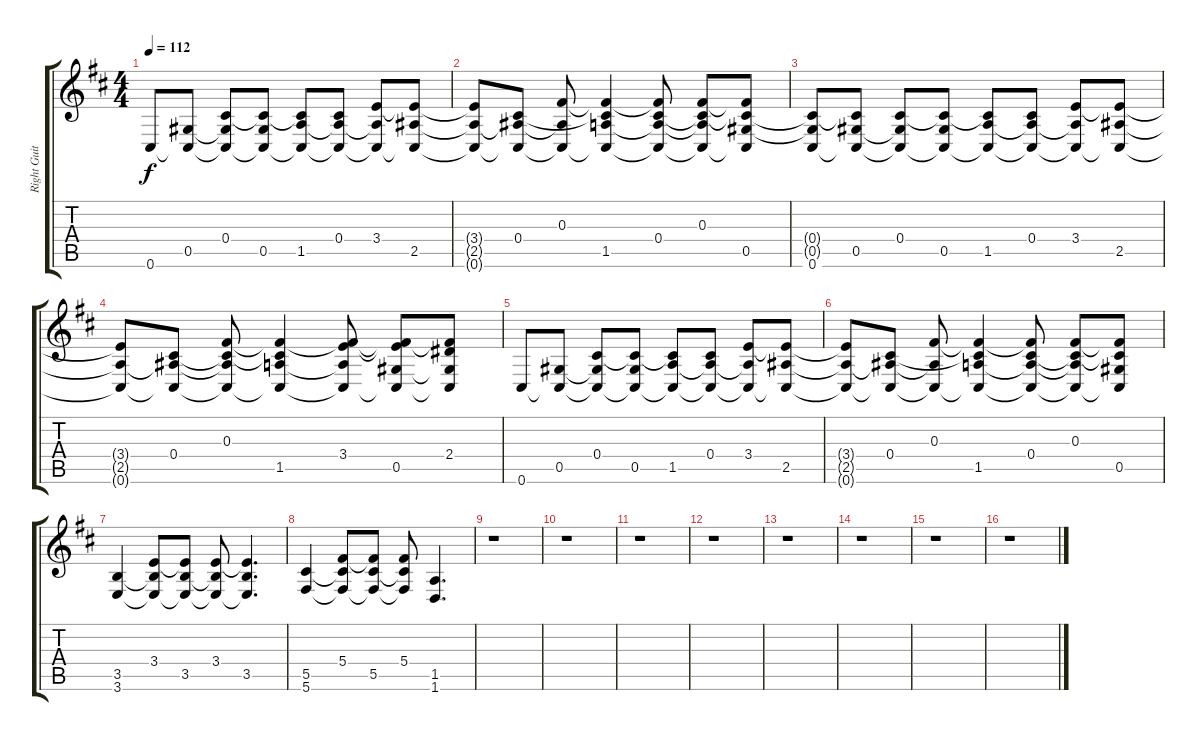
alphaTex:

\track ("Right Guitar II" "Right Guit") {instrument electricguitarmuted}
\staff {score tabs}
\tuning (Eb4 Bb3 Gb3 Db3 Ab2 Db2) {hide}
\ts (4 4)
\tempo 112
\clef g2
\ks d
0.6.8{dy f} (0.5 0.6{t}).8 (0.4 0.5{t} 0.6{t}).8 (0.4{t} 0.5 0.6{t}).8 (0.4{t} 1.5 0.6{t}).8 (0.4 1.5{t} 0.6{t}).8 (3.4 1.5{t} 0.6{t}).8 (3.4{t} 2.5 0.6{t}).8 |
(3.4{t} 2.5{t} 0.6{t}).8 (0.4 2.5{t} 0.6{t}).8 (0.3 2.5{t} 0.6{t}).8 (0.3{t} 0.4{t} 1.5 0.6{t}).4 (0.3{t} 0.4 1.5{t} 0.6{t}).8 (0.3 0.4{t} 1.5{t} 0.6{t}).8 (0.3{t} 0.4{t} 0.5 0.6{t}).8 |
(0.4{t} 0.5{t} 0.6).8 (0.4{t} 0.5 0.6{t}).8 (0.4 0.5{t} 0.6{t}).8 (0.4{t} 0.5 0.6{t}).8 (0.4{t} 1.5 0.6{t}).8 (0.4 1.5{t} 0.6{t}).8 (3.4 1.5{t} 0.6{t}).8 (3.4{t} 2.5 0.6{t}).8 |
(3.4{t} 2.5{t} 0.6{t}).8 (0.4 2.5{t} 0.6{t}).8 (0.3 0.4{t} 2.5{t} 0.6{t}).8 (0.3{t} 0.4{t} 1.5 0.6{t}).4 (0.3{t} 3.4 1.5{t} 0.6{t}).8 (0.3{t} 3.4{t} 0.5 0.6{t}).8 (0.3{t} 2.4 0.5{t} 0.6{t}).8 |
0.6.8 (0.5 0.6{t}).8 (0.4 0.5{t} 0.6{t}).8 (0.4{t} 0.5 0.6{t}).8 (0.4{t} 1.5 0.6{t}).8 (0.4 1.5{t} 0.6{t}).8 (3.4 1.5{t} 0.6{t}).8 (3.4{t} 2.5 0.6{t}).8 |
(3.4{t} 2.5{t} 0.6{t}).8 (0.4 2.5{t} 0.6{t}).8 (0.3 2.5{t} 0.6{t}).8 (0.3{t} 0.4{t} 1.5 0.6{t}).4 (0.3{t} 0.4 1.5{t} 0.6{t}).8 (0.3 0.4{t} 1.5{t} 0.6{t}).8 (0.3{t} 0.4{t} 0.5 0.6{t}).8 |
(3.5 3.6).4 (3.4 3.5{t} 3.6{t}).8 (3.4{t} 3.5 3.6{t}).8 (3.4 3.5{t} 3.6{t}).8 (3.4{t} 3.5 3.6{t}).4{d} |
(5.5 5.6).4 (5.4 5.5{t} 5.6{t}).8 (5.4{t} 5.5 5.6{t}).8 (5.4 5.5{t} 5.6{t}).8 (1.5 1.6).4{d} |
r.1 |
r.1 |
r.1 |
r.1 |
r.1 |
r.1 |
r.1 |
r.1
